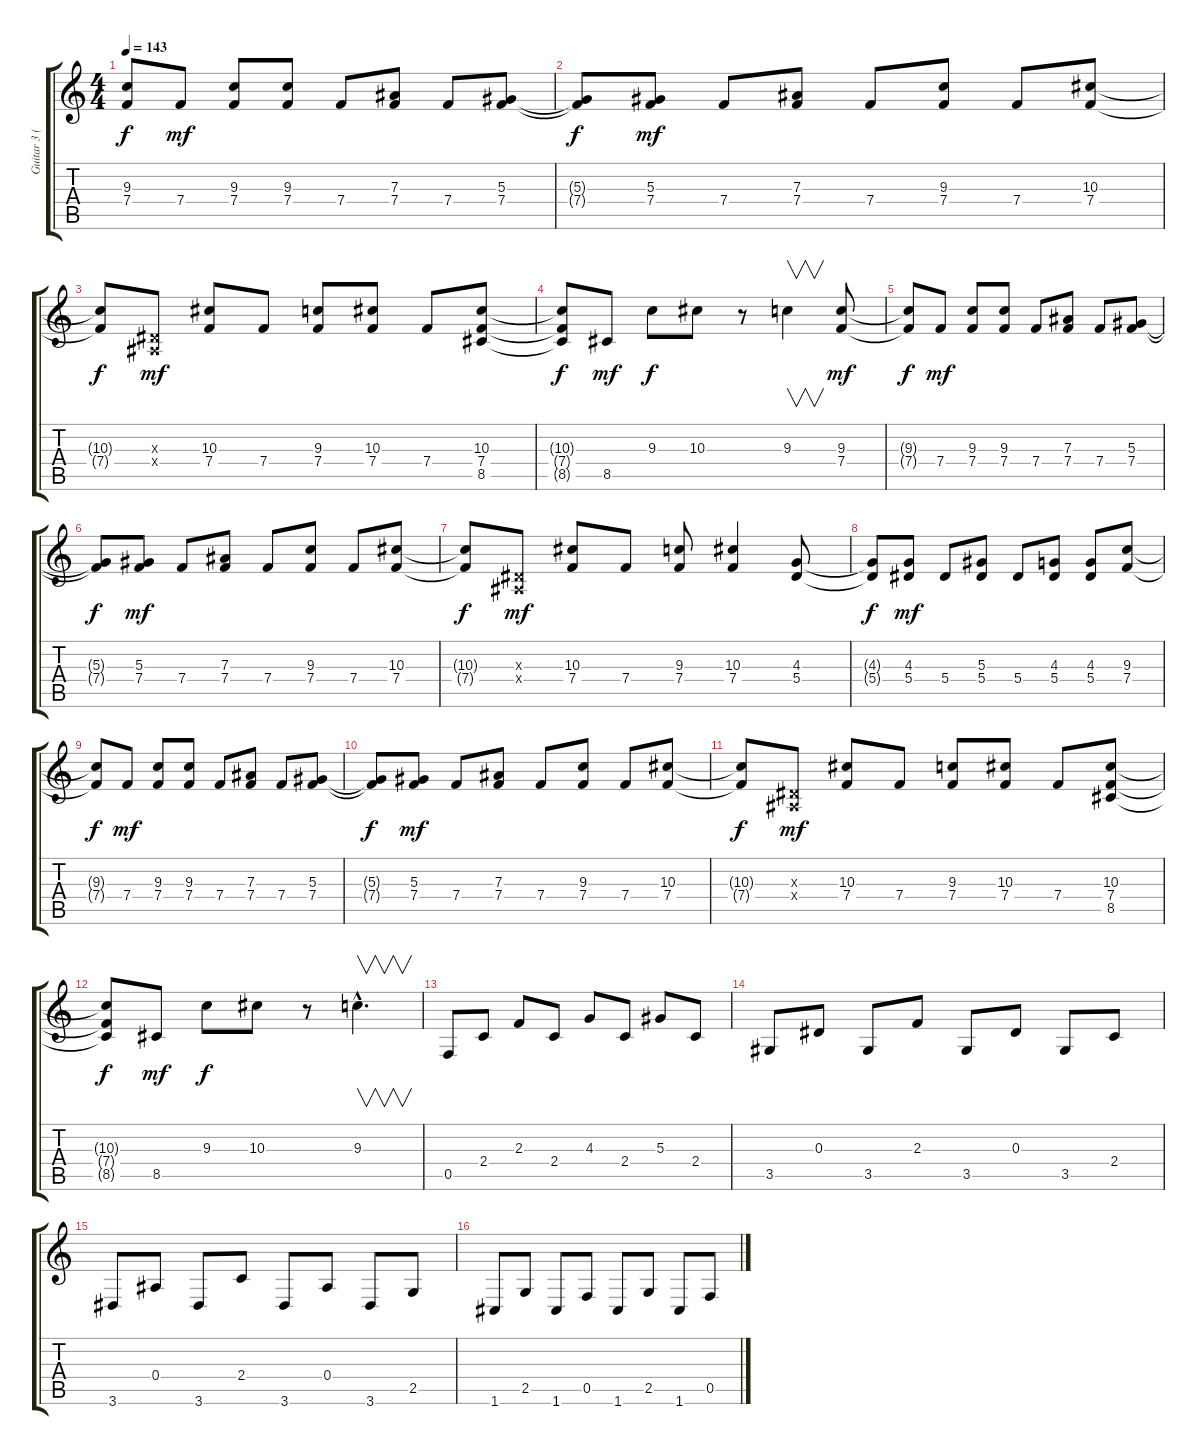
\track ("Guitar 3 (Rhytm)" "Guitar 3 (") {instrument distortionguitar}
\staff {score tabs}
\tuning (C4 G3 Eb3 Bb2 F2 C2) {hide}
\ts (4 4)
\tempo 143
\clef g2
\ks c
(9.3{t} 7.4{t}).8{dy f} 7.4.8{dy mf} (9.3 7.4).8 (9.3 7.4).8 7.4.8 (7.3 7.4).8 7.4.8 (5.3 7.4).8 |
(5.3{t} 7.4{t}).8{dy f} (5.3 7.4).8{dy mf} 7.4.8 (7.3 7.4).8 7.4.8 (9.3 7.4).8 7.4.8 (10.3 7.4).8 |
(10.3{t} 7.4{t}).8{dy f} (0.3{x} 0.4{x}).8{dy mf} (10.3 7.4).8 7.4.8 (9.3 7.4).8 (10.3 7.4).8 7.4.8 (10.3 7.4 8.5).8 |
(10.3{t} 7.4{t} 8.5{t}).8{dy f} 8.5.8{dy mf} 9.3.8{dy f} 10.3.8 r.8 9.3.4{v} (9.3 7.4).8{dy mf} |
(9.3{t} 7.4{t}).8{dy f} 7.4.8{dy mf} (9.3 7.4).8 (9.3 7.4).8 7.4.8 (7.3 7.4).8 7.4.8 (5.3 7.4).8 |
(5.3{t} 7.4{t}).8{dy f} (5.3 7.4).8{dy mf} 7.4.8 (7.3 7.4).8 7.4.8 (9.3 7.4).8 7.4.8 (10.3 7.4).8 |
(10.3{t} 7.4{t}).8{dy f} (0.3{x} 0.4{x}).8{dy mf} (10.3 7.4).8 7.4.8 (9.3 7.4).8 (10.3 7.4).4 (4.3 5.4).8 |
(4.3{t} 5.4{t}).8{dy f} (4.3 5.4).8{dy mf} 5.4.8 (5.3 5.4).8 5.4.8 (4.3 5.4).8 (4.3 5.4).8 (9.3 7.4).8 |
(9.3{t} 7.4{t}).8{dy f} 7.4.8{dy mf} (9.3 7.4).8 (9.3 7.4).8 7.4.8 (7.3 7.4).8 7.4.8 (5.3 7.4).8 |
(5.3{t} 7.4{t}).8{dy f} (5.3 7.4).8{dy mf} 7.4.8 (7.3 7.4).8 7.4.8 (9.3 7.4).8 7.4.8 (10.3 7.4).8 |
(10.3{t} 7.4{t}).8{dy f} (0.3{x} 0.4{x}).8{dy mf} (10.3 7.4).8 7.4.8 (9.3 7.4).8 (10.3 7.4).8 7.4.8 (10.3 7.4 8.5).8 |
(10.3{t} 7.4{t} 8.5{t}).8{dy f} 8.5.8{dy mf} 9.3.8{dy f} 10.3.8 r.8 9.3{hac}.4{v d} |
0.5.8{balance 2} 2.4.8 2.3.8 2.4.8 4.3.8 2.4.8 5.3.8 2.4.8 |
3.5.8 0.3.8 3.5.8 2.3.8 3.5.8 0.3.8 3.5.8 2.4.8 |
3.6.8 0.4.8 3.6.8 2.4.8 3.6.8 0.4.8 3.6.8 2.5.8 |
1.6.8 2.5.8 1.6.8 0.5.8 1.6.8 2.5.8 1.6.8 0.5.8
